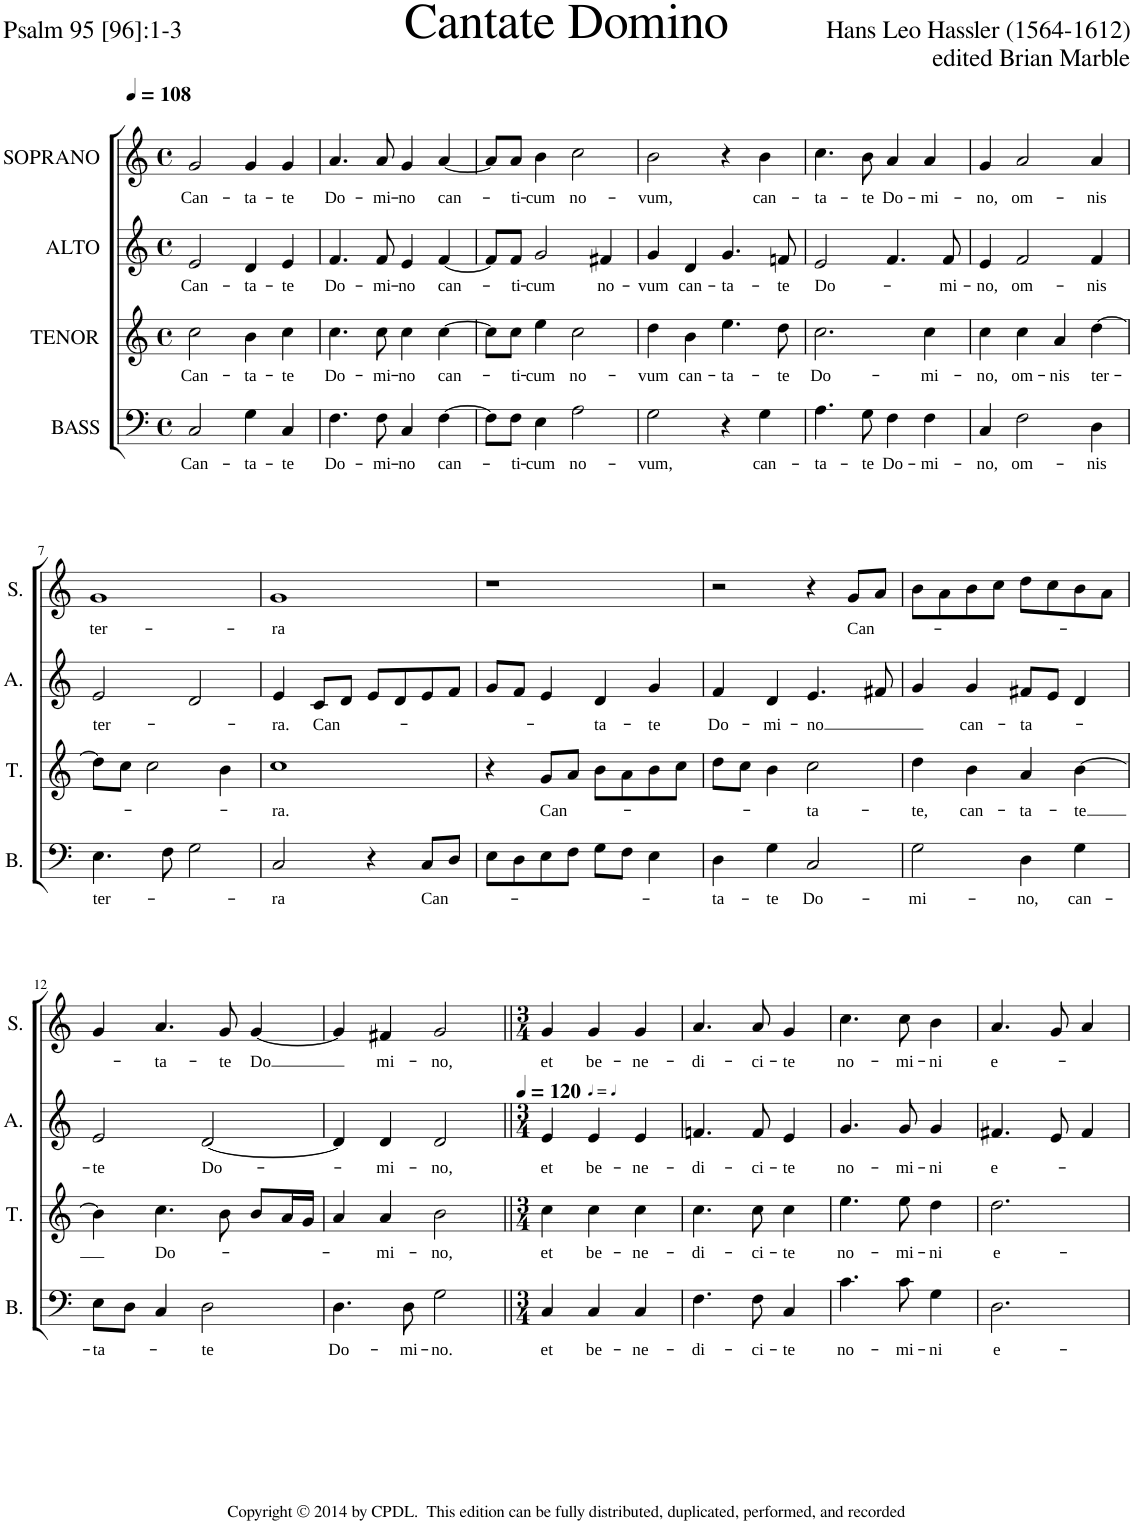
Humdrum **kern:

**kern	**text	**kern	**text	**kern	**text	**kern	**text
*part4	*part4	*part3	*part3	*part2	*part2	*part1	*part1
*staff4	*staff4	*staff3	*staff3	*staff2	*staff2	*staff1	*staff1
*I"BASS	*	*I"TENOR	*	*I"ALTO	*	*I"SOPRANO	*
*I'B.	*	*I'T.	*	*I'A.	*	*I'S.	*
*clefF4	*	*clefG2	*	*clefG2	*	*clefG2	*
*	*	*Trd7c12	*	*	*	*	*
*k[]	*	*k[]	*	*k[]	*	*k[]	*
*M4/4	*	*M4/4	*	*M4/4	*	*M4/4	*
*met(c)	*	*met(c)	*	*met(c)	*	*met(c)	*
*MM108	*	*MM108	*	*MM108	*	*MM108	*
=1	=1	=1	=1	=1	=1	=1	=1
!	!LO:LY:b	!	!LO:LY:b	!	!LO:LY:b	!	!LO:LY:b
2C/	Can-	2cc\	Can-	2e/	Can-	2g/	Can-
!	!LO:LY:b	!	!LO:LY:b	!	!LO:LY:b	!	!LO:LY:b
4G\	-ta-	4b\	-ta-	4d/	-ta-	4g/	-ta-
!	!LO:LY:b	!	!LO:LY:b	!	!LO:LY:b	!	!LO:LY:b
4C/	-te	4cc\	-te	4e/	-te	4g/	-te
=2	=2	=2	=2	=2	=2	=2	=2
!	!LO:LY:b	!	!LO:LY:b	!	!LO:LY:b	!	!LO:LY:b
4.F\	Do-	4.cc\	Do-	4.f/	Do-	4.a/	Do-
!	!LO:LY:b	!	!LO:LY:b	!	!LO:LY:b	!	!LO:LY:b
8F\	-mi-	8cc\	-mi-	8f/	-mi-	8a/	-mi-
!	!LO:LY:b	!	!LO:LY:b	!	!LO:LY:b	!	!LO:LY:b
4C/	-no	4cc\	-no	4e/	-no	4g/	-no
!	!LO:LY:b	!	!LO:LY:b	!	!LO:LY:b	!	!LO:LY:b
[4F\	can-	[4cc\	can-	[4f/	can-	[4a/	can-
=3	=3	=3	=3	=3	=3	=3	=3
8F\L]	.	8cc\L]	.	8f/L]	.	8a/L]	.
!	!LO:LY:b	!	!LO:LY:b	!	!LO:LY:b	!	!LO:LY:b
8F\J	-ti-	8cc\J	-ti-	8f/J	-ti-	8a/J	-ti-
!	!LO:LY:b	!	!LO:LY:b	!	!LO:LY:b	!	!LO:LY:b
4E\	-cum	4ee\	-cum	2g/	-cum	4b\	-cum
!	!LO:LY:b	!	!LO:LY:b	!	!	!	!LO:LY:b
2A\	no-	2cc\	no-	.	.	2cc\	no-
!	!	!	!	!	!LO:LY:b	!	!
.	.	.	.	4f#X/	no-	.	.
=4	=4	=4	=4	=4	=4	=4	=4
!	!LO:LY:b	!	!LO:LY:b	!	!LO:LY:b	!	!LO:LY:b
2G\	-vum,	4dd\	-vum	4g/	-vum	2b\	-vum,
!	!	!	!LO:LY:b	!	!LO:LY:b	!	!
.	.	4b\	can-	4d/	can-	.	.
!	!	!	!LO:LY:b	!	!LO:LY:b	!	!
4r	.	4.ee\	-ta-	4.g/	-ta-	4r	.
!	!LO:LY:b	!	!	!	!	!	!LO:LY:b
4G\	can-	.	.	.	.	4b\	can-
!	!	!	!LO:LY:b	!	!LO:LY:b	!	!
.	.	8dd\	-te	8fn/	-te	.	.
=5	=5	=5	=5	=5	=5	=5	=5
!	!LO:LY:b	!	!LO:LY:b	!	!LO:LY:b	!	!LO:LY:b
4.A\	-ta-	2.cc\	Do-	2e/	Do-	4.cc\	-ta-
!	!LO:LY:b	!	!	!	!	!	!LO:LY:b
8G\	-te	.	.	.	.	8b\	-te
!	!LO:LY:b	!	!	!	!	!	!LO:LY:b
4F\	Do-	.	.	4.f/	.	4a/	Do-
!	!LO:LY:b	!	!LO:LY:b	!	!	!	!LO:LY:b
4F\	-mi-	4cc\	-mi-	.	.	4a/	-mi-
!	!	!	!	!	!LO:LY:b	!	!
.	.	.	.	8f/	-mi-	.	.
=6	=6	=6	=6	=6	=6	=6	=6
!	!LO:LY:b	!	!LO:LY:b	!	!LO:LY:b	!	!LO:LY:b
4C/	-no,	4cc\	-no,	4e/	-no,	4g/	-no,
!	!LO:LY:b	!	!LO:LY:b	!	!LO:LY:b	!	!LO:LY:b
2F\	om-	4cc\	om-	2f/	om-	2a/	om-
!	!	!	!LO:LY:b	!	!	!	!
.	.	4a/	-nis	.	.	.	.
!	!LO:LY:b	!	!LO:LY:b	!	!LO:LY:b	!	!LO:LY:b
4D\	-nis	[4dd\	ter-	4f/	-nis	4a/	-nis
!!LO:LB:g=z
=7	=7	=7	=7	=7	=7	=7	=7
!	!LO:LY:b	!	!	!	!LO:LY:b	!	!LO:LY:b
4.E\	ter-	8dd\L]	.	2e/	ter-	1g	ter-
.	.	8cc\J	.	.	.	.	.
.	.	2cc\	.	.	.	.	.
8F\	.	.	.	.	.	.	.
2G\	.	.	.	2d/	.	.	.
.	.	4b\	.	.	.	.	.
=8	=8	=8	=8	=8	=8	=8	=8
!	!LO:LY:b	!	!LO:LY:b	!	!LO:LY:b	!	!LO:LY:b
2C/	-ra	1cc	-ra.	4e/	-ra.	1g	-ra
!	!	!	!	!	!LO:LY:b	!	!
.	.	.	.	8c/L	Can-	.	.
.	.	.	.	8d/J	.	.	.
4r	.	.	.	8e/L	.	.	.
.	.	.	.	8d/	.	.	.
!	!LO:LY:b	!	!	!	!	!	!
8C/L	Can-	.	.	8e/	.	.	.
8D/J	.	.	.	8f/J	.	.	.
=9	=9	=9	=9	=9	=9	=9	=9
8E\L	.	4r	.	8g/L	.	1r	.
8D\	.	.	.	8f/J	.	.	.
!	!	!	!LO:LY:b	!	!	!	!
8E\	.	8g/L	Can-	4e/	.	.	.
8F\J	.	8a/J	.	.	.	.	.
!	!	!	!	!	!LO:LY:b	!	!
8G\L	.	8b\L	.	4d/	-ta-	.	.
8F\J	.	8a\	.	.	.	.	.
!	!	!	!	!	!LO:LY:b	!	!
4E\	.	8b\	.	4g/	-te	.	.
.	.	8cc\J	.	.	.	.	.
=10	=10	=10	=10	=10	=10	=10	=10
!	!LO:LY:b	!	!	!	!LO:LY:b	!	!
4D\	-ta-	8dd\L	.	4f/	Do-	2r	.
.	.	8cc\J	.	.	.	.	.
!	!LO:LY:b	!	!	!	!LO:LY:b	!	!
4G\	-te	4b\	.	4d/	-mi-	.	.
!	!LO:LY:b	!	!LO:LY:b	!	!LO:LY:b	!	!
2C/	Do-	2cc\	-ta-	4.e/	-no	4r	.
!	!	!	!	!	!	!	!LO:LY:b
.	.	.	.	.	.	8g/L	Can-
.	.	.	.	8f#X/	.	8a/J	.
=11	=11	=11	=11	=11	=11	=11	=11
!	!LO:LY:b	!	!LO:LY:b	!	!	!	!
2G\	-mi-	4dd\	-te,	4g/	.	8b\L	.
.	.	.	.	.	.	8a\	.
!	!	!	!LO:LY:b	!	!LO:LY:b	!	!
.	.	4b\	can-	4g/	can-	8b\	.
.	.	.	.	.	.	8cc\J	.
!	!LO:LY:b	!	!LO:LY:b	!	!LO:LY:b	!	!
4D\	-no,	4a/	-ta-	8f#X/L	-ta-	8dd\L	.
.	.	.	.	8e/J	.	8cc\	.
!	!LO:LY:b	!	!LO:LY:b	!	!	!	!
4G\	can-	[4b\	-te	4d/	.	8b\	.
.	.	.	.	.	.	8a\J	.
!!LO:LB:g=z
=12	=12	=12	=12	=12	=12	=12	=12
!	!LO:LY:b	!	!	!	!LO:LY:b	!	!
8E\L	-ta-	4b\]	.	2e/	-te	4g/	.
8D\J	.	.	.	.	.	.	.
!	!	!	!LO:LY:b	!	!	!	!LO:LY:b
4C/	.	4.cc\	Do-	.	.	4.a/	-ta-
!	!LO:LY:b	!	!	!	!LO:LY:b	!	!
2D\	-te	.	.	[2d/	Do-	.	.
!	!	!	!	!	!	!	!LO:LY:b
.	.	8b\	.	.	.	8g/	-te
!	!	!	!	!	!	!	!LO:LY:b
.	.	8b/L	.	.	.	[4g/	Do
.	.	16a/L	.	.	.	.	.
.	.	16g/JJ	.	.	.	.	.
=13	=13	=13	=13	=13	=13	=13	=13
!	!LO:LY:b	!	!	!	!	!	!
4.D\	Do-	4a/	.	4d/]	.	4g/]	.
!	!	!	!LO:LY:b	!	!LO:LY:b	!	!LO:LY:b
.	.	4a/	-mi-	4d/	-mi-	4f#X/	mi-
!	!LO:LY:b	!	!	!	!	!	!
8D\	-mi-	.	.	.	.	.	.
!	!LO:LY:b	!	!LO:LY:b	!	!LO:LY:b	!	!LO:LY:b
2G\	-no.	2b\	-no,	2d/	-no,	2g/	-no,
=14||	=14||	=14||	=14||	=14||	=14||	=14||	=14||
*M3/4	*	*M3/4	*	*M3/4	*	*M3/4	*
*	*	*	*	*	*	*MM120	*
!	!LO:LY:b	!	!LO:LY:b	!	!LO:LY:b	!	!LO:LY:b
4C/	et	4cc\	et	4e/	et	4g/	et
*	*	*	*	*	*	*MM120	*
!	!LO:LY:b	!	!LO:LY:b	!	!LO:LY:b	!	!LO:LY:b
4C/	be-	4cc\	be-	4e/	be-	4g/	be-
!	!LO:LY:b	!	!LO:LY:b	!	!LO:LY:b	!	!LO:LY:b
4C/	-ne-	4cc\	-ne-	4e/	-ne-	4g/	-ne-
=15	=15	=15	=15	=15	=15	=15	=15
!	!LO:LY:b	!	!LO:LY:b	!	!LO:LY:b	!	!LO:LY:b
4.F\	-di-	4.cc\	-di-	4.fn/	-di-	4.a/	-di-
!	!LO:LY:b	!	!LO:LY:b	!	!LO:LY:b	!	!LO:LY:b
8F\	-ci-	8cc\	-ci-	8f/	-ci-	8a/	-ci-
!	!LO:LY:b	!	!LO:LY:b	!	!LO:LY:b	!	!LO:LY:b
4C/	-te	4cc\	-te	4e/	-te	4g/	-te
=16	=16	=16	=16	=16	=16	=16	=16
!	!LO:LY:b	!	!LO:LY:b	!	!LO:LY:b	!	!LO:LY:b
4.c\	no-	4.ee\	no-	4.g/	no-	4.cc\	no-
!	!LO:LY:b	!	!LO:LY:b	!	!LO:LY:b	!	!LO:LY:b
8c\	-mi-	8ee\	-mi-	8g/	-mi-	8cc\	-mi-
!	!LO:LY:b	!	!LO:LY:b	!	!LO:LY:b	!	!LO:LY:b
4G\	-ni	4dd\	-ni	4g/	-ni	4b\	-ni
=17	=17	=17	=17	=17	=17	=17	=17
!	!LO:LY:b	!	!LO:LY:b	!	!LO:LY:b	!	!LO:LY:b
2.D\	e-	2.dd\	e-	4.f#X/	e-	4.a/	e-
.	.	.	.	8e/	.	8g/	.
.	.	.	.	4f#/	.	4a/	.
=	=	=	=	=	=	=	=
*-	*-	*-	*-	*-	*-	*-	*-
